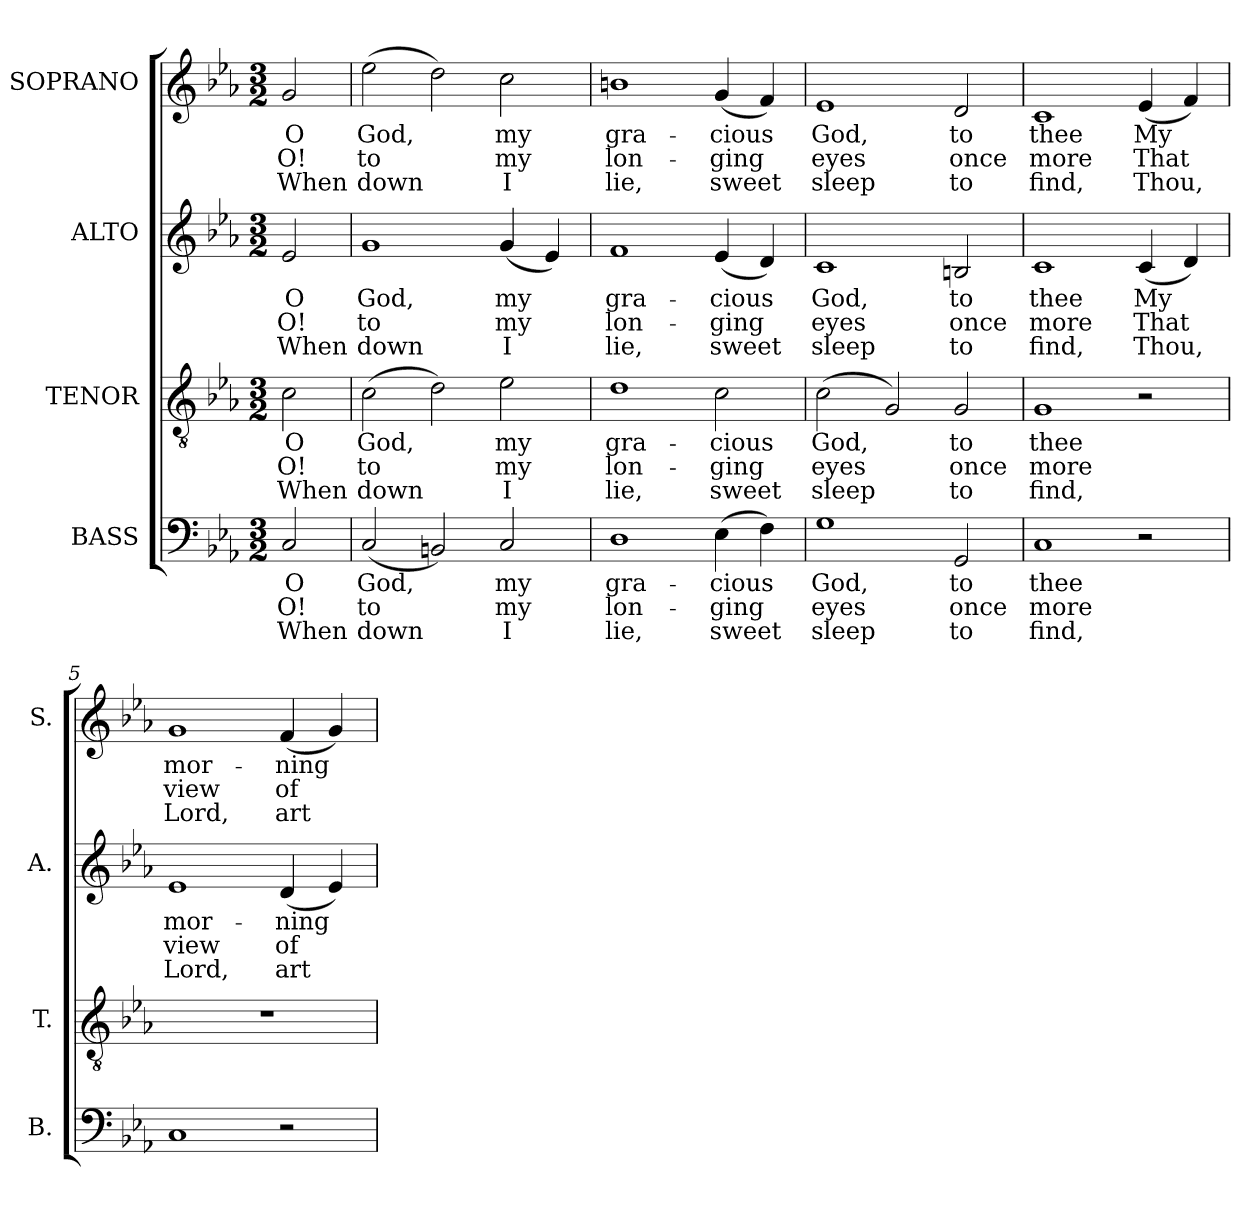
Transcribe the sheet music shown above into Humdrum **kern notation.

**kern	**text	**text	**text	**kern	**text	**text	**text	**kern	**text	**text	**text	**kern	**text	**text	**text
*part4	*part4	*part4	*part4	*part3	*part3	*part3	*part3	*part2	*part2	*part2	*part2	*part1	*part1	*part1	*part1
*staff4	*staff4	*staff4	*staff4	*staff3	*staff3	*staff3	*staff3	*staff2	*staff2	*staff2	*staff2	*staff1	*staff1	*staff1	*staff1
*I"BASS	*	*	*	*I"TENOR	*	*	*	*I"ALTO	*	*	*	*I"SOPRANO	*	*	*
*I'B.	*	*	*	*I'T.	*	*	*	*I'A.	*	*	*	*I'S.	*	*	*
!!LO:PB:g=z
*clefF4	*	*	*	*clefGv2	*	*	*	*clefG2	*	*	*	*clefG2	*	*	*
*	*	*	*	*ITrd7c12	*	*	*	*	*	*	*	*	*	*	*
*k[b-e-a-]	*	*	*	*k[b-e-a-]	*	*	*	*k[b-e-a-]	*	*	*	*k[b-e-a-]	*	*	*
*c:	*	*	*	*c:	*	*	*	*c:	*	*	*	*c:	*	*	*
*M3/2	*	*	*	*M3/2	*	*	*	*M3/2	*	*	*	*M3/2	*	*	*
=	=	=	=	=	=	=	=	=	=	=	=	=	=	=	=
!	!LO:LY:b:color=#000000	!LO:LY:b:color=#000000	!LO:LY:b:color=#000000	!	!	!	!	!	!	!	!	!	!	!	!
!	!	!	!	!	!LO:LY:b:color=#000000	!LO:LY:b:color=#000000	!LO:LY:b:color=#000000	!	!	!	!	!	!	!	!
!	!	!	!	!	!	!	!	!	!LO:LY:b:color=#000000	!LO:LY:b:color=#000000	!LO:LY:b:color=#000000	!	!	!	!
!	!	!	!	!	!	!	!	!	!	!	!	!	!LO:LY:b:color=#000000	!LO:LY:b:color=#000000	!LO:LY:b:color=#000000
2Ci/	O	O!	When	2Ci\	O	O!	When	2e-i/	O	O!	When	2gi/	O	O!	When
=1	=1	=1	=1	=1	=1	=1	=1	=1	=1	=1	=1	=1	=1	=1	=1
!	!LO:LY:b:color=#000000	!LO:LY:b:color=#000000	!LO:LY:b:color=#000000	!	!	!	!	!	!	!	!	!	!	!	!
!	!	!	!	!	!LO:LY:b:color=#000000	!LO:LY:b:color=#000000	!LO:LY:b:color=#000000	!	!	!	!	!	!	!	!
!	!	!	!	!	!	!	!	!	!LO:LY:b:color=#000000	!LO:LY:b:color=#000000	!LO:LY:b:color=#000000	!	!	!	!
!	!	!	!	!	!	!	!	!	!	!	!	!	!LO:LY:b:color=#000000	!LO:LY:b:color=#000000	!LO:LY:b:color=#000000
(2Ci/	God,	to	down	(2Ci\	God,	to	down	1gi	God,	to	down	(2ee-i\	God,	to	down
2BBni/)	.	.	.	2Di\)	.	.	.	.	.	.	.	2ddi\)	.	.	.
!	!LO:LY:b:color=#000000	!LO:LY:b:color=#000000	!LO:LY:b:color=#000000	!	!	!	!	!	!	!	!	!	!	!	!
!	!	!	!	!	!LO:LY:b:color=#000000	!LO:LY:b:color=#000000	!LO:LY:b:color=#000000	!	!	!	!	!	!	!	!
!	!	!	!	!	!	!	!	!	!LO:LY:b:color=#000000	!LO:LY:b:color=#000000	!LO:LY:b:color=#000000	!	!	!	!
!	!	!	!	!	!	!	!	!	!	!	!	!	!LO:LY:b:color=#000000	!LO:LY:b:color=#000000	!LO:LY:b:color=#000000
2Ci/	my	my	I	2E-i\	my	my	I	(4gi/	my	my	I	2cci\	my	my	I
.	.	.	.	.	.	.	.	4e-i/)	.	.	.	.	.	.	.
=2	=2	=2	=2	=2	=2	=2	=2	=2	=2	=2	=2	=2	=2	=2	=2
!	!LO:LY:b:color=#000000	!LO:LY:b:color=#000000	!LO:LY:b:color=#000000	!	!	!	!	!	!	!	!	!	!	!	!
!	!	!	!	!	!LO:LY:b:color=#000000	!LO:LY:b:color=#000000	!LO:LY:b:color=#000000	!	!	!	!	!	!	!	!
!	!	!	!	!	!	!	!	!	!LO:LY:b:color=#000000	!LO:LY:b:color=#000000	!LO:LY:b:color=#000000	!	!	!	!
!	!	!	!	!	!	!	!	!	!	!	!	!	!LO:LY:b:color=#000000	!LO:LY:b:color=#000000	!LO:LY:b:color=#000000
1Di	gra-	lon-	lie,	1Di	gra-	lon-	lie,	1fi	gra-	lon-	lie,	1bni	gra-	lon-	lie,
!	!LO:LY:b:color=#000000	!LO:LY:b:color=#000000	!LO:LY:b:color=#000000	!	!	!	!	!	!	!	!	!	!	!	!
!	!	!	!	!	!LO:LY:b:color=#000000	!LO:LY:b:color=#000000	!LO:LY:b:color=#000000	!	!	!	!	!	!	!	!
!	!	!	!	!	!	!	!	!	!LO:LY:b:color=#000000	!LO:LY:b:color=#000000	!LO:LY:b:color=#000000	!	!	!	!
!	!	!	!	!	!	!	!	!	!	!	!	!	!LO:LY:b:color=#000000	!LO:LY:b:color=#000000	!LO:LY:b:color=#000000
(4E-i\	-cious	-ging	sweet	2Ci\	-cious	-ging	sweet	(4e-i/	-cious	-ging	sweet	(4gi/	-cious	-ging	sweet
4Fi\)	.	.	.	.	.	.	.	4di/)	.	.	.	4fi/)	.	.	.
=3	=3	=3	=3	=3	=3	=3	=3	=3	=3	=3	=3	=3	=3	=3	=3
!	!LO:LY:b:color=#000000	!LO:LY:b:color=#000000	!LO:LY:b:color=#000000	!	!	!	!	!	!	!	!	!	!	!	!
!	!	!	!	!	!LO:LY:b:color=#000000	!LO:LY:b:color=#000000	!LO:LY:b:color=#000000	!	!	!	!	!	!	!	!
!	!	!	!	!	!	!	!	!	!LO:LY:b:color=#000000	!LO:LY:b:color=#000000	!LO:LY:b:color=#000000	!	!	!	!
!	!	!	!	!	!	!	!	!	!	!	!	!	!LO:LY:b:color=#000000	!LO:LY:b:color=#000000	!LO:LY:b:color=#000000
1Gi	God,	eyes	sleep	(2Ci\	God,	eyes	sleep	1ci	God,	eyes	sleep	1e-i	God,	eyes	sleep
.	.	.	.	2GGi/)	.	.	.	.	.	.	.	.	.	.	.
!	!LO:LY:b:color=#000000	!LO:LY:b:color=#000000	!LO:LY:b:color=#000000	!	!	!	!	!	!	!	!	!	!	!	!
!	!	!	!	!	!LO:LY:b:color=#000000	!LO:LY:b:color=#000000	!LO:LY:b:color=#000000	!	!	!	!	!	!	!	!
!	!	!	!	!	!	!	!	!	!LO:LY:b:color=#000000	!LO:LY:b:color=#000000	!LO:LY:b:color=#000000	!	!	!	!
!	!	!	!	!	!	!	!	!	!	!	!	!	!LO:LY:b:color=#000000	!LO:LY:b:color=#000000	!LO:LY:b:color=#000000
2GGi/	to	once	to	2GGi/	to	once	to	2Bni/	to	once	to	2di/	to	once	to
=4	=4	=4	=4	=4	=4	=4	=4	=4	=4	=4	=4	=4	=4	=4	=4
!	!LO:LY:b:color=#000000	!LO:LY:b:color=#000000	!LO:LY:b:color=#000000	!	!	!	!	!	!	!	!	!	!	!	!
!	!	!	!	!	!LO:LY:b:color=#000000	!LO:LY:b:color=#000000	!LO:LY:b:color=#000000	!	!	!	!	!	!	!	!
!	!	!	!	!	!	!	!	!	!LO:LY:b:color=#000000	!LO:LY:b:color=#000000	!LO:LY:b:color=#000000	!	!	!	!
!	!	!	!	!	!	!	!	!	!	!	!	!	!LO:LY:b:color=#000000	!LO:LY:b:color=#000000	!LO:LY:b:color=#000000
1Ci	thee	more	find,	1GGi	thee	more	find,	1ci	thee	more	find,	1ci	thee	more	find,
!	!	!	!	!	!	!	!	!	!LO:LY:b:color=#000000	!LO:LY:b:color=#000000	!LO:LY:b:color=#000000	!	!	!	!
!	!	!	!	!	!	!	!	!	!	!	!	!	!LO:LY:b:color=#000000	!LO:LY:b:color=#000000	!LO:LY:b:color=#000000
2r	.	.	.	2r	.	.	.	(4ci/	My	That	Thou,	(4e-i/	My	That	Thou,
.	.	.	.	.	.	.	.	4di/)	.	.	.	4fi/)	.	.	.
=5	=5	=5	=5	=5	=5	=5	=5	=5	=5	=5	=5	=5	=5	=5	=5
!	!	!	!	!LO:N:vis=1	!	!	!	!	!	!	!	!	!	!	!
!	!	!	!	!	!	!	!	!	!LO:LY:b:color=#000000	!LO:LY:b:color=#000000	!LO:LY:b:color=#000000	!	!	!	!
!	!	!	!	!	!	!	!	!	!	!	!	!	!LO:LY:b:color=#000000	!LO:LY:b:color=#000000	!LO:LY:b:color=#000000
1Ci	.	.	.	1.r	.	.	.	1e-i	mor-	view	Lord,	1gi	mor-	view	Lord,
!	!	!	!	!	!	!	!	!	!LO:LY:b:color=#000000	!LO:LY:b:color=#000000	!LO:LY:b:color=#000000	!	!	!	!
!	!	!	!	!	!	!	!	!	!	!	!	!	!LO:LY:b:color=#000000	!LO:LY:b:color=#000000	!LO:LY:b:color=#000000
2r	.	.	.	.	.	.	.	(4di/	-ning	of	art	(4fi/	-ning	of	art
.	.	.	.	.	.	.	.	4e-i/)	.	.	.	4gi/)	.	.	.
=	=	=	=	=	=	=	=	=	=	=	=	=	=	=	=
*-	*-	*-	*-	*-	*-	*-	*-	*-	*-	*-	*-	*-	*-	*-	*-
